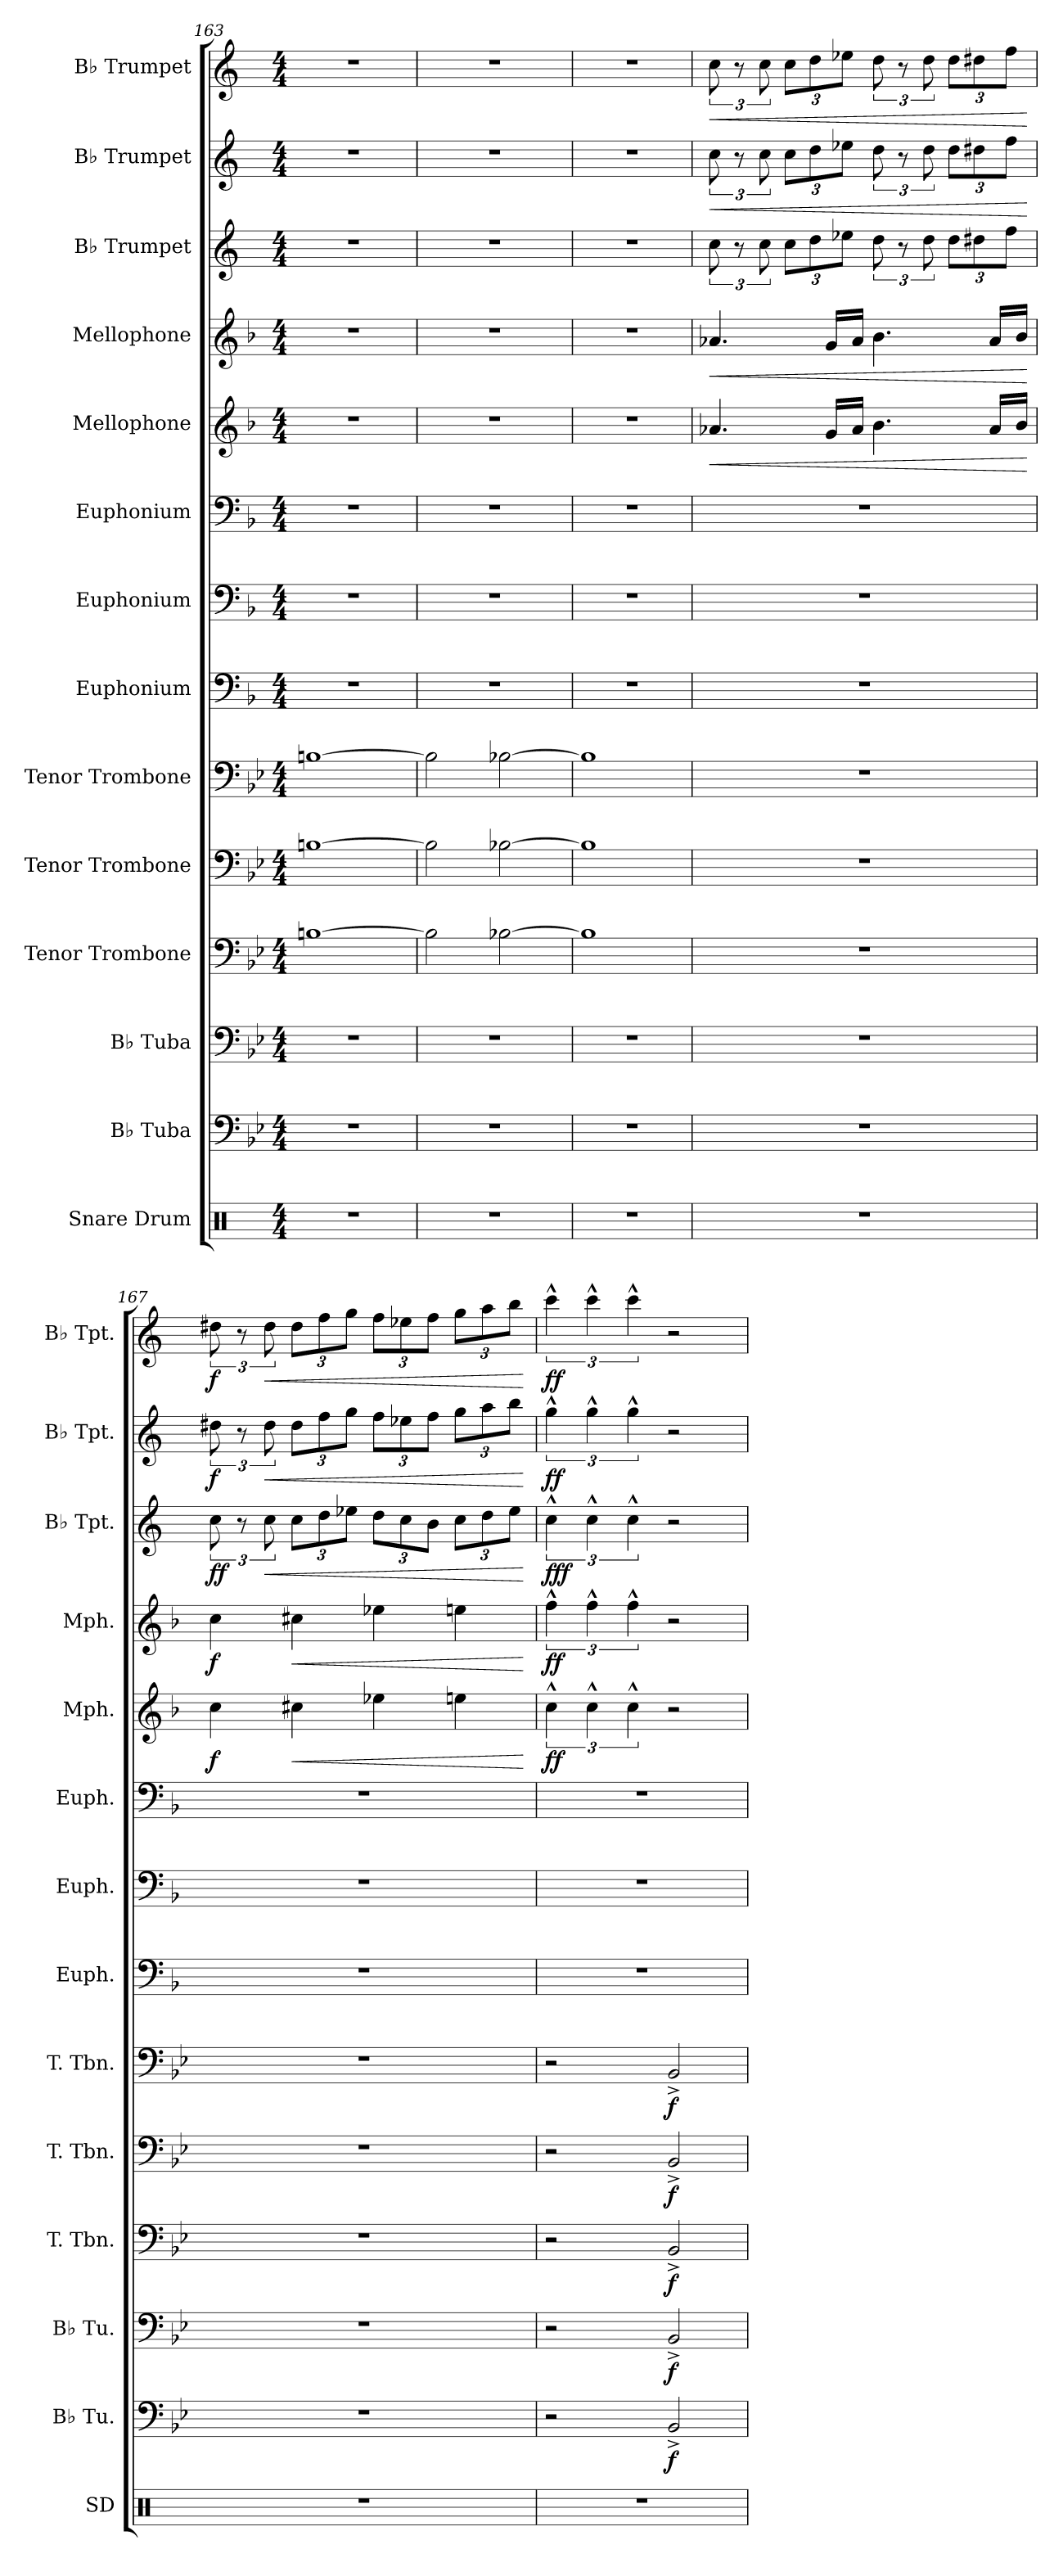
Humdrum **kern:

**kern	**kern	**dynam	**kern	**dynam	**kern	**dynam	**kern	**dynam	**kern	**dynam	**kern	**kern	**kern	**kern	**dynam	**kern	**dynam	**kern	**dynam	**kern	**dynam	**kern	**dynam
*part14	*part13	*part13	*part12	*part12	*part11	*part11	*part10	*part10	*part9	*part9	*part8	*part7	*part6	*part5	*part5	*part4	*part4	*part3	*part3	*part2	*part2	*part1	*part1
*staff14	*staff13	*staff13	*staff12	*staff12	*staff11	*staff11	*staff10	*staff10	*staff9	*staff9	*staff8	*staff7	*staff6	*staff5	*staff5	*staff4	*staff4	*staff3	*staff3	*staff2	*staff2	*staff1	*staff1
*I"Snare Drum	*I"B♭ Tuba	*	*I"B♭ Tuba	*	*I"Tenor Trombone	*	*I"Tenor Trombone	*	*I"Tenor Trombone	*	*I"Euphonium	*I"Euphonium	*I"Euphonium	*I"Mellophone	*	*I"Mellophone	*	*I"B♭ Trumpet	*	*I"B♭ Trumpet	*	*I"B♭ Trumpet	*
*I'SD	*I'B♭ Tu.	*	*I'B♭ Tu.	*	*I'T. Tbn.	*	*I'T. Tbn.	*	*I'T. Tbn.	*	*I'Euph.	*I'Euph.	*I'Euph.	*I'Mph.	*	*I'Mph.	*	*I'B♭ Tpt.	*	*I'B♭ Tpt.	*	*I'B♭ Tpt.	*
*clefX	*clefF4	*	*clefF4	*	*clefF4	*	*clefF4	*	*clefF4	*	*clefF4	*clefF4	*clefF4	*clefG2	*	*clefG2	*	*clefG2	*	*clefG2	*	*clefG2	*
*	*	*	*	*	*	*	*	*	*	*	*ITrd4c7	*ITrd4c7	*ITrd4c7	*ITrd4c7	*	*ITrd4c7	*	*ITrd1c2	*	*ITrd1c2	*	*ITrd1c2	*
*k[]	*k[b-e-]	*	*k[b-e-]	*	*k[b-e-]	*	*k[b-e-]	*	*k[b-e-]	*	*k[b-e-]	*k[b-e-]	*k[b-e-]	*k[b-e-]	*	*k[b-e-]	*	*k[b-e-]	*	*k[b-e-]	*	*k[b-e-]	*
*M4/4	*M4/4	*	*M4/4	*	*M4/4	*	*M4/4	*	*M4/4	*	*M4/4	*M4/4	*M4/4	*M4/4	*	*M4/4	*	*M4/4	*	*M4/4	*	*M4/4	*
=163	=163	=163	=163	=163	=163	=163	=163	=163	=163	=163	=163	=163	=163	=163	=163	=163	=163	=163	=163	=163	=163	=163	=163
1r	1r	.	1r	.	[1Bn	.	[1Bn	.	[1Bn	.	1r	1r	1r	1r	.	1r	.	1r	.	1r	.	1r	.
=164	=164	=164	=164	=164	=164	=164	=164	=164	=164	=164	=164	=164	=164	=164	=164	=164	=164	=164	=164	=164	=164	=164	=164
1r	1r	.	1r	.	2B\]	.	2B\]	.	2B\]	.	1r	1r	1r	1r	.	1r	.	1r	.	1r	.	1r	.
.	.	.	.	.	[2B-X\	.	[2B-X\	.	[2B-X\	.	.	.	.	.	.	.	.	.	.	.	.	.	.
=165	=165	=165	=165	=165	=165	=165	=165	=165	=165	=165	=165	=165	=165	=165	=165	=165	=165	=165	=165	=165	=165	=165	=165
*	*	*	*	*	*	*	*	*	*	*	*	*	*	*	*	*	*	*	*	*	*	*MM170	*
1r	1r	.	1r	.	1B-]	.	1B-]	.	1B-]	.	1r	1r	1r	1r	.	1r	.	1r	.	1r	.	1r	.
!!LO:PB:g=z
=166	=166	=166	=166	=166	=166	=166	=166	=166	=166	=166	=166	=166	=166	=166	=166	=166	=166	=166	=166	=166	=166	=166	=166
*	*	*	*	*	*	*	*	*	*	*	*	*	*	*	*	*	*	*	*	*	*	*MM175	*
!	!	!	!	!	!	!	!	!	!	!	!	!	!	!	!LO:HP:b	!	!LO:HP:b	!	!	!	!LO:HP:b	!	!LO:HP:b
1r	1r	.	1r	.	1r	.	1r	.	1r	.	1r	1r	1r	4.d-X/	<	4.d-X/	<	12b-\	.	12b-\	<	12b-\	<
.	.	.	.	.	.	.	.	.	.	.	.	.	.	.	.	.	.	12r	.	12r	.	12r	.
.	.	.	.	.	.	.	.	.	.	.	.	.	.	.	.	.	.	12b-\	.	12b-\	.	12b-\	.
*	*	*	*	*	*	*	*	*	*	*	*	*	*	*	*	*	*	*Xbrackettup	*	*Xbrackettup	*	*Xbrackettup	*
.	.	.	.	.	.	.	.	.	.	.	.	.	.	.	.	.	.	12b-\L	.	12b-\L	.	12b-\L	.
.	.	.	.	.	.	.	.	.	.	.	.	.	.	.	.	.	.	12cc\	.	12cc\	.	12cc\	.
.	.	.	.	.	.	.	.	.	.	.	.	.	.	16c/LL	.	16c/LL	.	.	.	.	.	.	.
.	.	.	.	.	.	.	.	.	.	.	.	.	.	.	.	.	.	12dd-X\J	.	12dd-X\J	.	12dd-X\J	.
.	.	.	.	.	.	.	.	.	.	.	.	.	.	16d-/JJ	.	16d-/JJ	.	.	.	.	.	.	.
*	*	*	*	*	*	*	*	*	*	*	*	*	*	*	*	*	*	*brackettup	*	*brackettup	*	*brackettup	*
.	.	.	.	.	.	.	.	.	.	.	.	.	.	4.e-\	.	4.e-\	.	12cc\	.	12cc\	.	12cc\	.
.	.	.	.	.	.	.	.	.	.	.	.	.	.	.	.	.	.	12r	.	12r	.	12r	.
.	.	.	.	.	.	.	.	.	.	.	.	.	.	.	.	.	.	12cc\	.	12cc\	.	12cc\	.
*	*	*	*	*	*	*	*	*	*	*	*	*	*	*	*	*	*	*Xbrackettup	*	*Xbrackettup	*	*Xbrackettup	*
.	.	.	.	.	.	.	.	.	.	.	.	.	.	.	.	.	.	12cc\L	.	12cc\L	.	12cc\L	.
.	.	.	.	.	.	.	.	.	.	.	.	.	.	.	.	.	.	12cc#X\	.	12cc#X\	.	12cc#X\	.
.	.	.	.	.	.	.	.	.	.	.	.	.	.	16d-/LL	.	16d-/LL	.	.	.	.	.	.	.
.	.	.	.	.	.	.	.	.	.	.	.	.	.	.	.	.	.	12ee-\J	.	12ee-\J	.	12ee-\J	.
.	.	.	.	.	.	.	.	.	.	.	.	.	.	16e-/JJ	.	16e-/JJ	.	.	.	.	.	.	.
.	.	.	.	.	.	.	.	.	.	.	.	.	.	.	[	.	[	.	.	.	[	.	[
=167	=167	=167	=167	=167	=167	=167	=167	=167	=167	=167	=167	=167	=167	=167	=167	=167	=167	=167	=167	=167	=167	=167	=167
*	*	*	*	*	*	*	*	*	*	*	*	*	*	*	*	*	*	*brackettup	*	*brackettup	*	*brackettup	*
!	!	!	!	!	!	!	!	!	!	!	!	!	!	!	!LO:DY:b	!	!LO:DY:b	!	!LO:DY:b	!	!LO:DY:b	!	!LO:DY:b
1r	1r	.	1r	.	1r	.	1r	.	1r	.	1r	1r	1r	4f\	f	4f\	f	12b-\	ff	12cc#X\	f	12cc#X\	f
.	.	.	.	.	.	.	.	.	.	.	.	.	.	.	.	.	.	12r	.	12r	.	12r	.
!	!	!	!	!	!	!	!	!	!	!	!	!	!	!	!	!	!	!	!LO:HP:b	!	!LO:HP:b	!	!LO:HP:b
.	.	.	.	.	.	.	.	.	.	.	.	.	.	.	.	.	.	12b-\	<	12cc#\	<	12cc#\	<
!	!	!	!	!	!	!	!	!	!	!	!	!	!	!	!LO:HP:b	!	!LO:HP:b	!	!	!	!	!	!
*	*	*	*	*	*	*	*	*	*	*	*	*	*	*	*	*	*	*Xbrackettup	*	*Xbrackettup	*	*Xbrackettup	*
.	.	.	.	.	.	.	.	.	.	.	.	.	.	4f#X\	<	4f#X\	<	12b-\L	.	12cc#\L	.	12cc#\L	.
.	.	.	.	.	.	.	.	.	.	.	.	.	.	.	.	.	.	12cc\	.	12ee-\	.	12ee-\	.
.	.	.	.	.	.	.	.	.	.	.	.	.	.	.	.	.	.	12dd-X\J	.	12ff\J	.	12ff\J	.
.	.	.	.	.	.	.	.	.	.	.	.	.	.	4a-X\	.	4a-X\	.	12cc\L	.	12ee-\L	.	12ee-\L	.
.	.	.	.	.	.	.	.	.	.	.	.	.	.	.	.	.	.	12b-\	.	12dd-X\	.	12dd-X\	.
.	.	.	.	.	.	.	.	.	.	.	.	.	.	.	.	.	.	12a\J	.	12ee-\J	.	12ee-\J	.
.	.	.	.	.	.	.	.	.	.	.	.	.	.	4an\	.	4an\	.	12b-\L	.	12ff\L	.	12ff\L	.
.	.	.	.	.	.	.	.	.	.	.	.	.	.	.	.	.	.	12cc\	.	12gg\	.	12gg\	.
.	.	.	.	.	.	.	.	.	.	.	.	.	.	.	.	.	.	12dd-\J	.	12aa\J	.	12aa\J	.
.	.	.	.	.	.	.	.	.	.	.	.	.	.	.	[	.	[	.	[	.	[	.	[
=168	=168	=168	=168	=168	=168	=168	=168	=168	=168	=168	=168	=168	=168	=168	=168	=168	=168	=168	=168	=168	=168	=168	=168
*	*	*	*	*	*	*	*	*	*	*	*	*	*	*	*	*	*	*brackettup	*	*brackettup	*	*brackettup	*
!	!	!	!	!	!	!	!	!	!	!	!	!	!	!	!LO:DY:b	!	!LO:DY:b	!	!LO:DY:b	!	!LO:DY:b	!	!LO:DY:b
1r	2r	.	2r	.	2r	.	2r	.	2r	.	1r	1r	1r	6f^^\	ff	6b-^^\	ff	6b-^^\	fff	6ff^^\	ff	6bb-^^\	ff
.	.	.	.	.	.	.	.	.	.	.	.	.	.	6f^^\	.	6b-^^\	.	6b-^^\	.	6ff^^\	.	6bb-^^\	.
.	.	.	.	.	.	.	.	.	.	.	.	.	.	6f^^\	.	6b-^^\	.	6b-^^\	.	6ff^^\	.	6bb-^^\	.
!	!	!LO:DY:b	!	!LO:DY:b	!	!LO:DY:b	!	!LO:DY:b	!	!LO:DY:b	!	!	!	!	!	!	!	!	!	!	!	!	!
.	2BB-^/	f	2BB-^/	f	2BB-^/	f	2BB-^/	f	2BB-^/	f	.	.	.	2r	.	2r	.	2r	.	2r	.	2r	.
=	=	=	=	=	=	=	=	=	=	=	=	=	=	=	=	=	=	=	=	=	=	=	=
*-	*-	*-	*-	*-	*-	*-	*-	*-	*-	*-	*-	*-	*-	*-	*-	*-	*-	*-	*-	*-	*-	*-	*-
